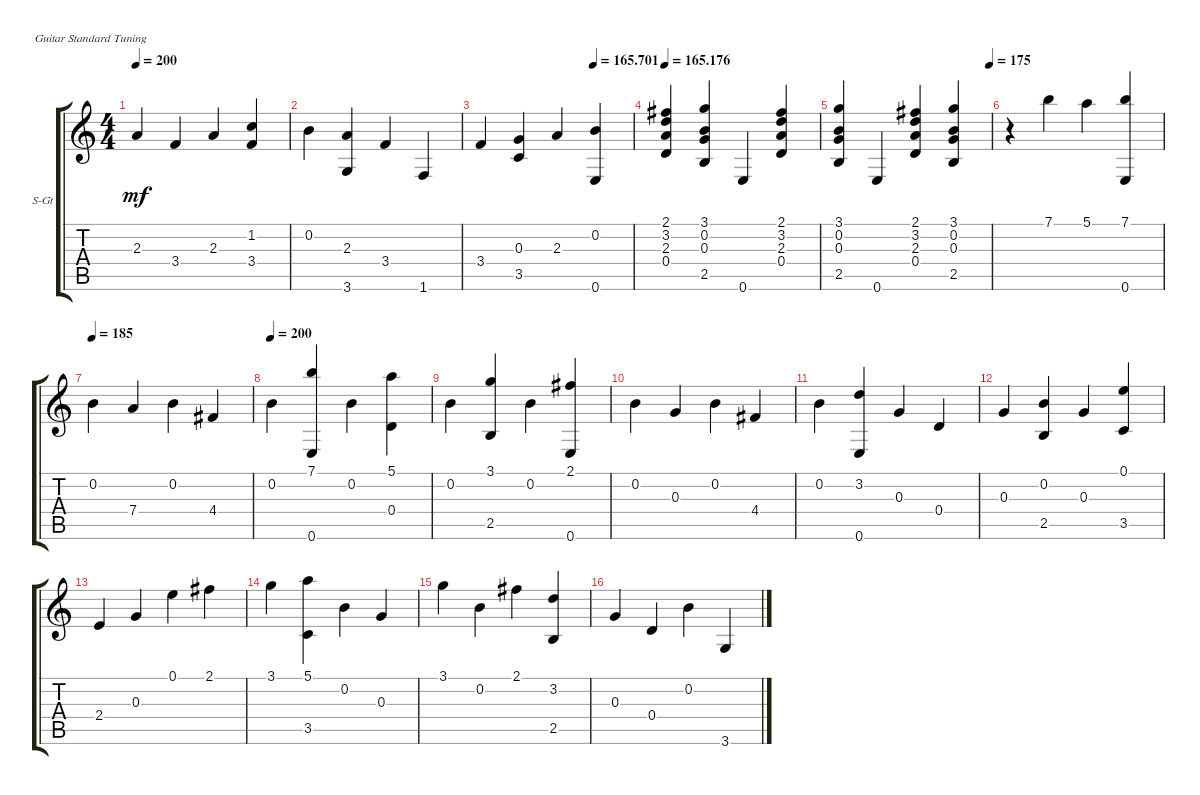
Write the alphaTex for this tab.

\defaultSystemsLayout 4
\bracketExtendMode groupsimilarinstruments
\firstSystemTrackNameOrientation horizontal
\otherSystemsTrackNameOrientation horizontal
\track ("Steel Guitar" "S-Gt") {instrument acousticguitarsteel}
\staff {score tabs}
\tuning (E4 B3 G3 D3 A2 E2)
\ts (4 4)
\tempo 200
\clef g2
\ks c
2.3.4{dy mf} 3.4.4 2.3.4 (1.2 3.4).4 |
0.2.4 (2.3 3.6).4 3.4.4 1.6.4 |
\tempo (165.701 0.74375)
3.4.4 (3.5 0.3).4 2.3.4 (0.2 0.6).4 |
\tempo
165.176 (2.1 3.2 2.3 0.4).4 (3.1 0.2 0.3 2.5).4 0.6.4 (2.1 3.2 2.3 0.4).4 |
\tempo (175 0.99375)
(3.1 0.2 0.3 2.5).4 0.6.4 (2.1 3.2 2.3 0.4).4 (3.1 0.2 0.3 2.5).4 |
r.4 7.1.4 5.1.4 (7.1 0.6).4 |
\tempo 185
0.2.4 7.4.4 0.2.4 4.4.4 |
\tempo 200
0.2.4 (7.1 0.6).4 0.2.4 (5.1 0.4).4 |
0.2.4 (3.1 2.5).4 0.2.4 (2.1 0.6).4 |
0.2.4 0.3.4 0.2.4 4.4.4 |
0.2.4 (3.2 0.6).4 0.3.4 0.4.4 |
0.3.4 (2.5 0.2).4 0.3.4 (3.5 0.1).4 |
2.4.4 0.3.4 0.1.4 2.1.4 |
3.1.4 (5.1 3.5).4 0.2.4 0.3.4 |
3.1.4 0.2.4 2.1.4 (3.2 2.5).4 |
0.3.4 0.4.4 0.2.4 3.6.4
